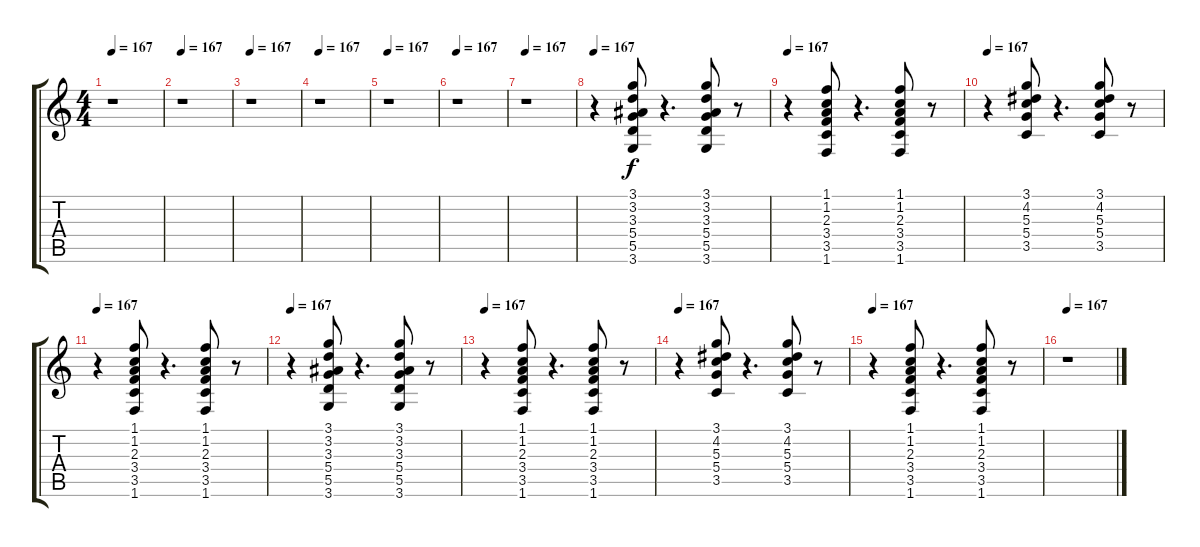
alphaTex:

\track "" {instrument acousticguitarsteel}
\staff {score tabs}
\tuning (E4 B3 G3 D3 A2 E2) {hide}
\ts (4 4)
\tempo 167
\clef g2
\ks c
r.1{dy f} |
\tempo 167
r.1 |
\tempo 167
r.1 |
\tempo 167
r.1 |
\tempo 167
r.1 |
\tempo 167
r.1 |
\tempo 167
r.1 |
\tempo 167
r.4 (3.1 3.2 3.3 5.4 5.5 3.6).8 r.4{d} (3.1 3.2 3.3 5.4 5.5 3.6).8 r.8 |
\tempo 167
r.4 (1.1 1.2 2.3 3.4 3.5 1.6).8 r.4{d} (1.1 1.2 2.3 3.4 3.5 1.6).8 r.8 |
\tempo 167
r.4 (3.1 4.2 5.3 5.4 3.5).8 r.4{d} (3.1 4.2 5.3 5.4 3.5).8 r.8 |
\tempo 167
r.4 (1.1 1.2 2.3 3.4 3.5 1.6).8 r.4{d} (1.1 1.2 2.3 3.4 3.5 1.6).8 r.8 |
\tempo 167
r.4 (3.1 3.2 3.3 5.4 5.5 3.6).8 r.4{d} (3.1 3.2 3.3 5.4 5.5 3.6).8 r.8 |
\tempo 167
r.4 (1.1 1.2 2.3 3.4 3.5 1.6).8 r.4{d} (1.1 1.2 2.3 3.4 3.5 1.6).8 r.8 |
\tempo 167
r.4 (3.1 4.2 5.3 5.4 3.5).8 r.4{d} (3.1 4.2 5.3 5.4 3.5).8 r.8 |
\tempo 167
r.4 (1.1 1.2 2.3 3.4 3.5 1.6).8 r.4{d} (1.1 1.2 2.3 3.4 3.5 1.6).8 r.8 |
\tempo 167
r.1
